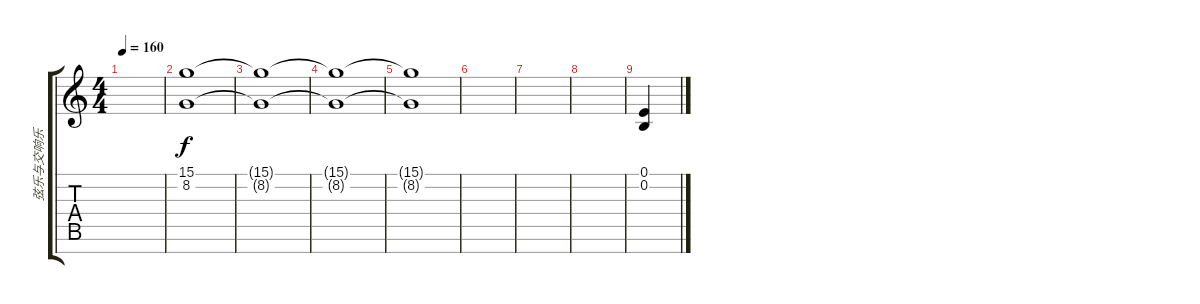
\track ("弦乐与交响乐" "弦乐与交响乐") {instrument brasssection}
\staff {score tabs}
\tuning (E4 B3 G3 D3 A2 E2 B1) {hide}
\ts (4 4)
\tempo 160
\clef g2
\ks c
|
(15.1 8.2).1{instrument synthstrings2} |
(15.1{t} 8.2{t}).1 |
(15.1{t} 8.2{t}).1 |
(15.1{t} 8.2{t}).1 |
|
|
|
(0.1 0.2).4
